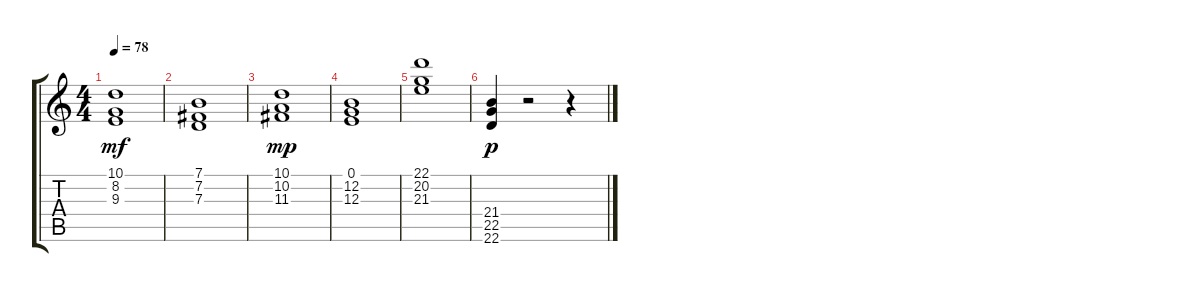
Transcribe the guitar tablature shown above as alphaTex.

\track "" {instrument acousticgrandpiano}
\staff {score tabs}
\tuning (E4 B3 G3 D3 A2 E2) {hide}
\ts (4 4)
\tempo 78
\clef g2
\ks c
(10.1 8.2 9.3).1{dy mf} |
(7.1 7.2 7.3).1 |
(10.1 10.2 11.3).1{dy mp} |
(0.1 12.2 12.3).1 |
(22.1 20.2 21.3).1 |
(21.4 22.5 22.6).4{dy p} r.2 r.4
